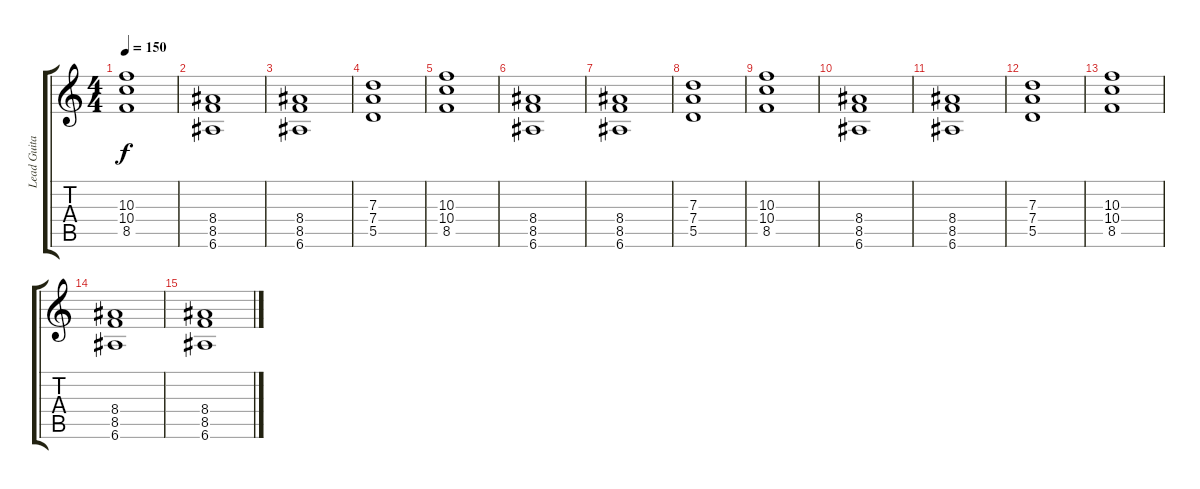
\track ("Lead Guitar" "Lead Guita") {instrument overdrivenguitar}
\staff {score tabs}
\tuning (E4 B3 G3 D3 A2 E2) {hide}
\ts (4 4)
\tempo 150
\clef g2
\ks c
(10.3 10.4 8.5).1{dy f} |
(8.4 8.5 6.6).1 |
(8.4 8.5 6.6).1 |
(7.3 7.4 5.5).1 |
(10.3 10.4 8.5).1 |
(8.4 8.5 6.6).1 |
(8.4 8.5 6.6).1 |
(7.3 7.4 5.5).1 |
(10.3 10.4 8.5).1 |
(8.4 8.5 6.6).1 |
(8.4 8.5 6.6).1 |
(7.3 7.4 5.5).1 |
(10.3 10.4 8.5).1 |
(8.4 8.5 6.6).1 |
(8.4 8.5 6.6).1
